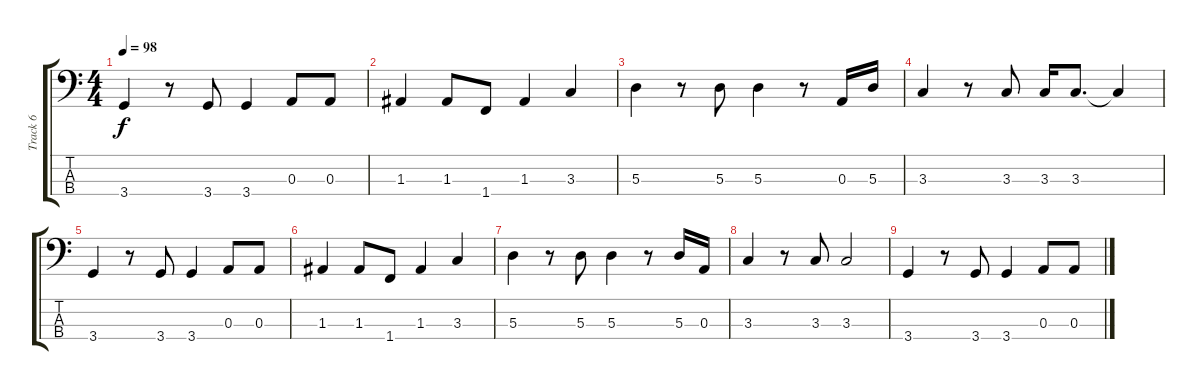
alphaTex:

\track ("Track 6" "Track 6") {instrument fretlessbass}
\staff {score tabs}
\tuning (G2 D2 A1 E1) {hide}
\ts (4 4)
\tempo 98
\clef f4
\ks c
3.4.4{dy f} r.8 3.4.8 3.4.4 0.3.8 0.3.8 |
1.3.4 1.3.8 1.4.8 1.3.4 3.3.4 |
5.3.4 r.8 5.3.8 5.3.4 r.8 0.3.16 5.3.16 |
3.3.4 r.8 3.3.8 3.3.16 3.3.8{d} 3.3{t}.4 |
3.4.4 r.8 3.4.8 3.4.4 0.3.8 0.3.8 |
1.3.4 1.3.8 1.4.8 1.3.4 3.3.4 |
5.3.4 r.8 5.3.8 5.3.4 r.8 5.3.16 0.3.16 |
3.3.4 r.8 3.3.8 3.3.2 |
3.4.4 r.8 3.4.8 3.4.4 0.3.8 0.3.8
